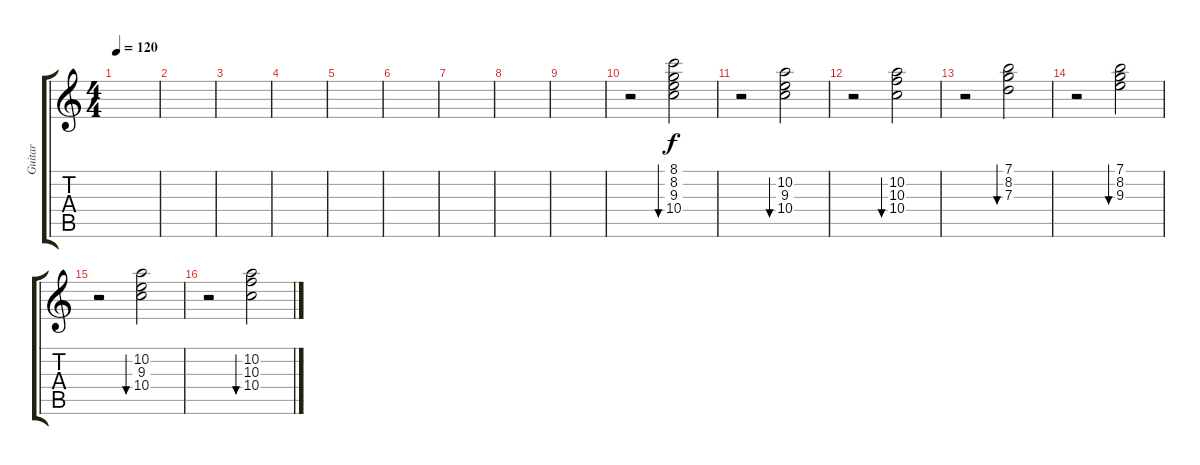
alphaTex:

\track ("Guitar" "Guitar") {instrument electricguitarclean}
\staff {score tabs}
\tuning (E4 B3 G3 D3 A2 E2) {hide}
\ts (4 4)
\tempo 120
\clef g2
\ks c
|
|
|
|
|
|
|
|
|
r.2 (8.1 8.2 9.3 10.4).2{bu 240} |
r.2 (10.2 9.3 10.4).2{bu 240} |
r.2 (10.2 10.3 10.4).2{bu 240} |
r.2 (7.1 8.2 7.3).2{bu 240} |
r.2 (7.1 8.2 9.3).2{bu 240} |
r.2 (10.2 9.3 10.4).2{bu 240} |
r.2 (10.2 10.3 10.4).2{bu 240}
